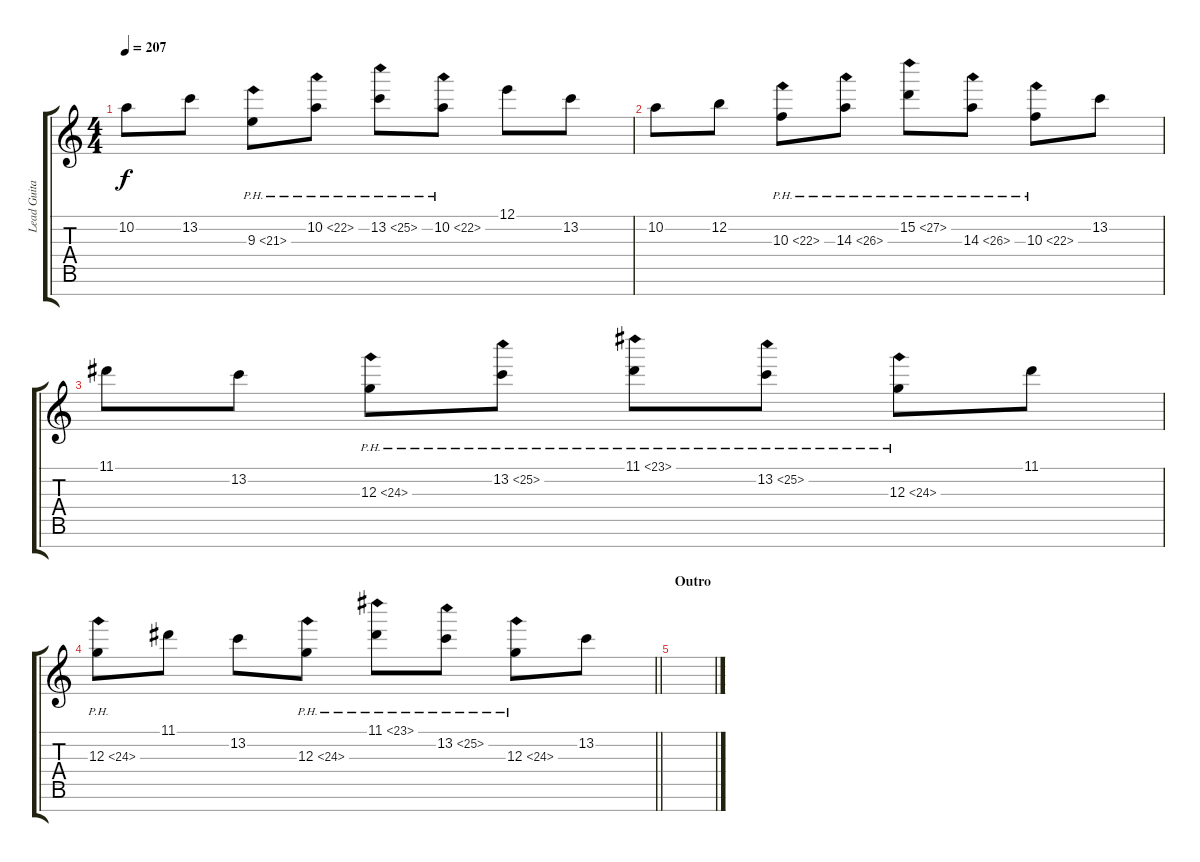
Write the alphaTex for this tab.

\track ("Lead Guitar" "Lead Guita") {instrument distortionguitar}
\staff {score tabs}
\tuning (E4 B3 G3 D3 A2 E2 B1) {hide}
\ts (4 4)
\tempo 207
\clef g2
\ks c
10.2.8{dy f} 13.2.8 9.3{ph 12}.8 10.2{ph 12}.8 13.2{ph 12}.8 10.2{ph 12}.8 12.1.8 13.2.8 |
10.2.8 12.2.8 10.3{ph 12}.8 14.3{ph 12}.8 15.2{ph 12}.8 14.3{ph 12}.8 10.3{ph 12}.8 13.2.8 |
11.1.8 13.2.8 12.3{ph 12}.8 13.2{ph 12}.8 11.1{ph 12}.8 13.2{ph 12}.8 12.3{ph 12}.8 11.1.8 |
\barLineRight lightlight
12.3{ph 12}.8 11.1.8 13.2.8 12.3{ph 12}.8 11.1{ph 12}.8 13.2{ph 12}.8 12.3{ph 12}.8 13.2.8 |
\section ("" "Outro")
